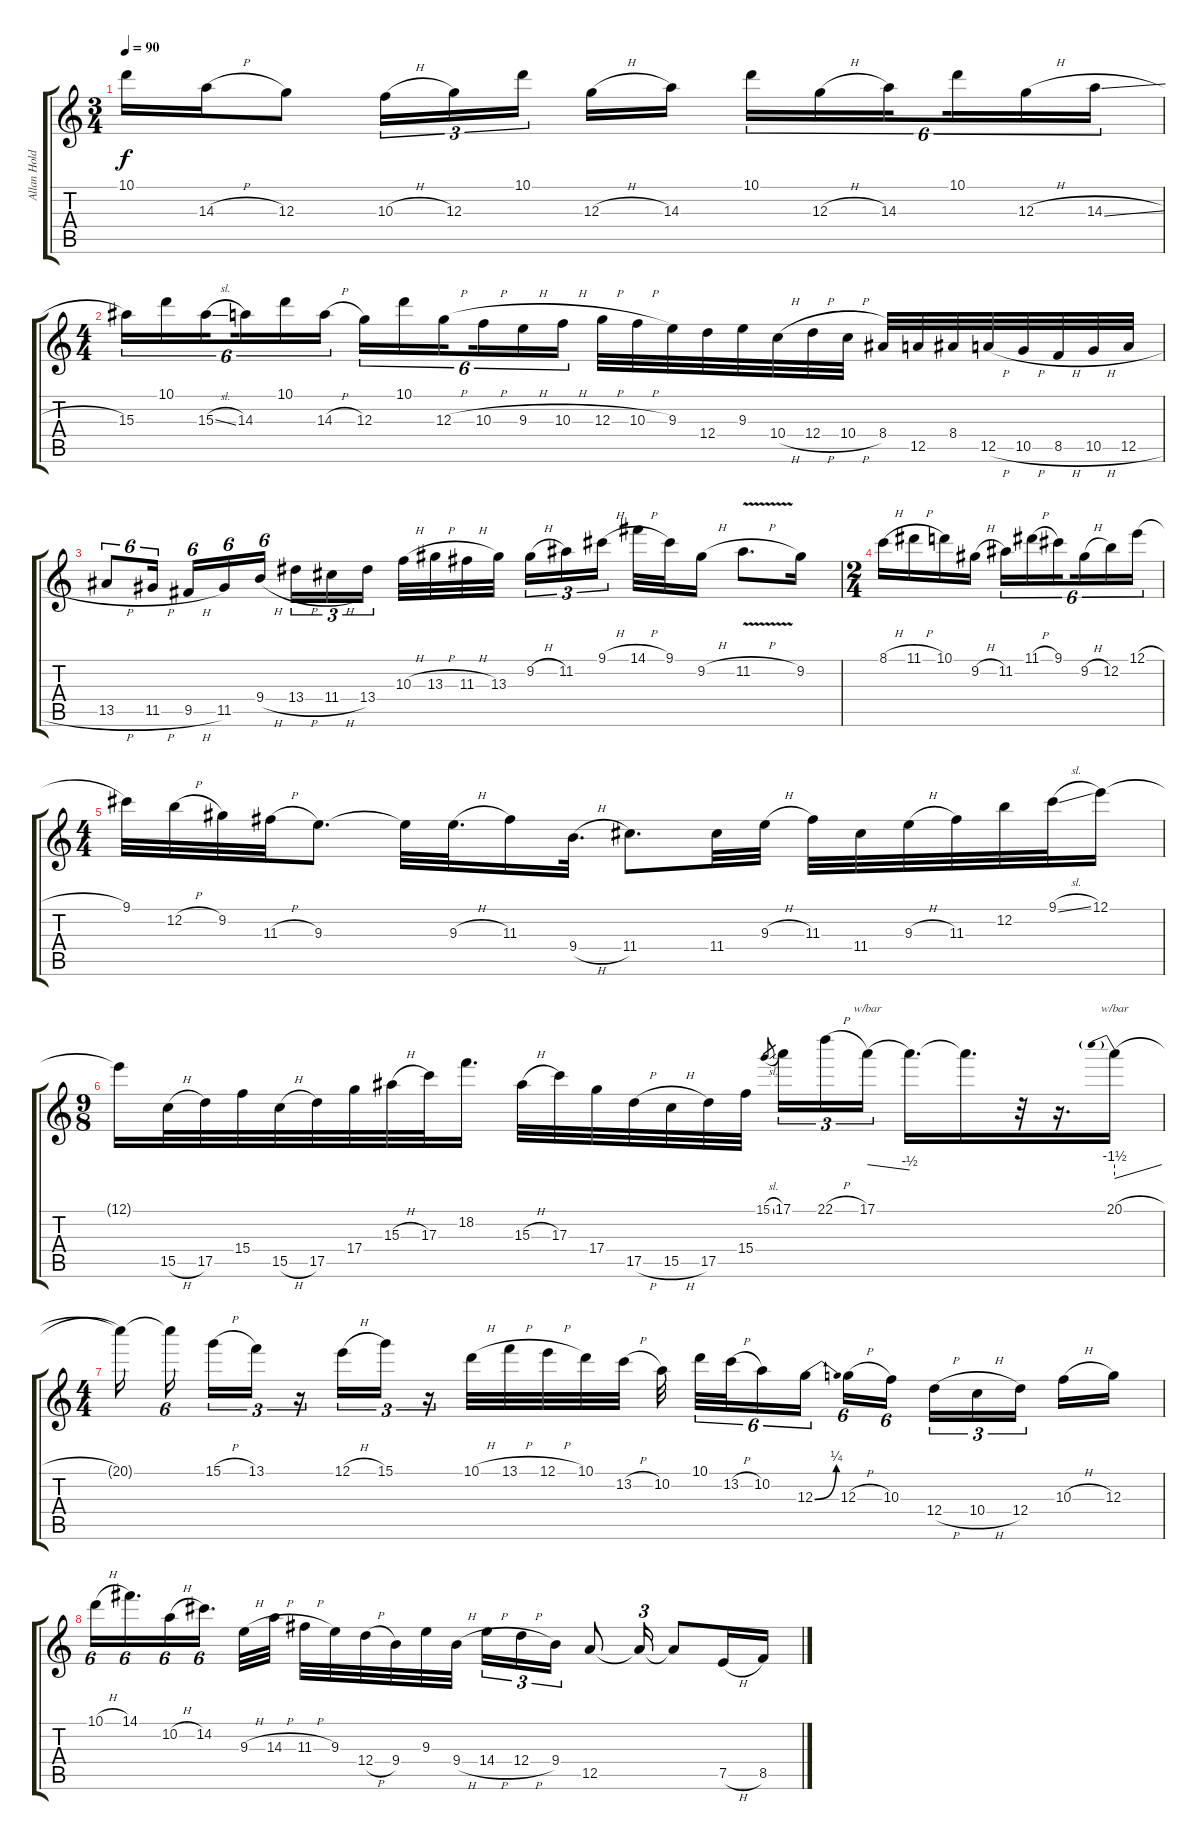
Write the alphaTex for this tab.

\track ("Allan Holdsworth" "Allan Hold") {instrument overdrivenguitar}
\staff {score tabs}
\tuning (E4 B3 G3 D3 A2 E2) {hide}
\ts (3 4)
\tempo 90
\clef g2
\ks c
10.1.16{dy f} 14.3{h}.16 12.3.8 10.3{h}.16{tu (3 2)} 12.3.16{tu (3 2)} 10.1.16{tu (3 2) beam splitsecondary} 12.3{h}.16 14.3.16 10.1.16{tu (6 4)} 12.3{h}.16{tu (6 4)} 14.3.16{tu (6 4) beam splitsecondary} 10.1.16{tu (6 4)} 12.3{h}.16{tu (6 4)} 14.3{sl}.16{tu (6 4)} |
\ts (4 4)
15.3.16{tu (6 4)} 10.1.16{tu (6 4)} 15.3{sl}.16{tu (6 4) beam splitsecondary} 14.3.16{tu (6 4)} 10.1.16{tu (6 4)} 14.3{h}.16{tu (6 4)} 12.3.16{tu (6 4)} 10.1.16{tu (6 4)} 12.3{h}.16{tu (6 4) beam splitsecondary} 10.3{h}.16{tu (6 4)} 9.3{h}.16{tu (6 4)} 10.3{h}.16{tu (6 4)} 12.3{h}.32 10.3{h}.32 9.3.32 12.4.32 9.3.32 10.4{h}.32 12.4{h}.32 10.4{h}.32 8.4.32 12.5.32 8.4.32 12.5{h}.32 10.5{h}.32 8.5{h}.32 10.5{h}.32 12.5{h}.32 |
13.5{h}.8{tu (6 4)} 11.5{h}.16{tu (6 4) beam splitsecondary} 9.5{h}.16{tu (6 4)} 11.5.16{tu (6 4)} 9.4{h}.16{tu (6 4)} 13.4{h}.16{tu (3 2)} 11.4{h}.16{tu (3 2)} 13.4.16{tu (3 2) beam splitsecondary} 10.3{h}.32 13.3{h}.32 11.3{h}.32 13.3.32 9.2{h}.16{tu (3 2)} 11.2.16{tu (3 2)} 9.1{h}.16{tu (3 2) beam splitsecondary} 14.1{h}.32 9.1.32 9.2{h}.16 11.2{v h}.8{d} 9.2.16 |
\ts (2 4)
8.1{h}.16 11.1{h}.16 10.1.16 9.2{h}.16 11.2.16{tu (6 4)} 11.1{h}.16{tu (6 4)} 9.1.16{tu (6 4) beam splitsecondary} 9.2{h}.16{tu (6 4)} 12.2.16{tu (6 4)} 12.1{h}.16{tu (6 4)} |
\ts (4 4)
9.1.32 12.2{h}.32 9.2.32 11.3{h}.32 9.3.8{d} 9.3{t}.32 9.3{h}.32{d} 11.3.16 9.4{h}.32{d} 11.4.8{d} 11.4.32 9.3{h}.32 11.3.32 11.4.32 9.3{h}.32 11.3.32 12.2.32 9.1{sl}.32 12.1.16 |
\ts (9 8)
12.1{t}.16 15.5{h}.32 17.5.32 15.4.32 15.5{h}.32 17.5.32 17.4.32 15.3{h}.32 17.3.32 18.2.16{d} 15.3{h}.32 17.3.32 17.4.32 17.5{h}.32 15.5{h}.32 17.5.32 15.4.32 15.1{sl}.8{gr beam splitsecondary} 17.1.16{tu (3 2)} 22.1{h}.16{tu (3 2)} 17.1.16{tu (3 2) tbe (dive default 0 0 60 -2)} 17.1{t}.16{d} 17.1{t}.16{d} r.32 r.16{d} 20.1{h}.16{tbe (predivedive default 0 -6 60 0)} |
\ts (4 4)
20.1{t}.16{beam splitsecondary} 20.1{t}.16{tu (6 4)} 15.1{h}.16{tu (3 2)} 13.1.16{tu (3 2)} r.16{tu (3 2)} 12.1{h}.16{tu (3 2)} 15.1.16{tu (3 2)} r.16{tu (3 2)} 10.1{h}.32 13.1{h}.32 12.1{h}.32 10.1.32 13.2{h}.32 10.2.32{beam splitsecondary} 10.1.32{tu (6 4)} 13.2{h}.32{tu (6 4)} 10.2.16{tu (6 4)} 12.3{be (bend 0 0 60 1)}.16{tu (6 4) beam splitsecondary} 12.3{h}.16{tu (6 4)} 10.3.16{tu (6 4)} 12.4{h}.16{tu (3 2)} 10.4{h}.16{tu (3 2)} 12.4.16{tu (3 2) beam splitsecondary} 10.3{h}.16 12.3.16 |
10.1{h}.16{tu (6 4)} 14.1.16{d tu (6 4)} 10.2{h}.16{tu (6 4)} 14.2.16{d tu (6 4) beam splitsecondary} 9.3{h}.32 14.3{h}.32 11.3{h}.32 9.3.32 12.4{h}.32 9.4.32 9.3.32 9.4{h}.32{beam splitsecondary} 14.4{h}.16{tu (3 2)} 12.4{h}.16{tu (3 2)} 9.4.16{tu (3 2)} 12.5.8 12.5{t}.16{tu (3 2)} 12.5{t}.8 7.5{h}.16 8.5.16
